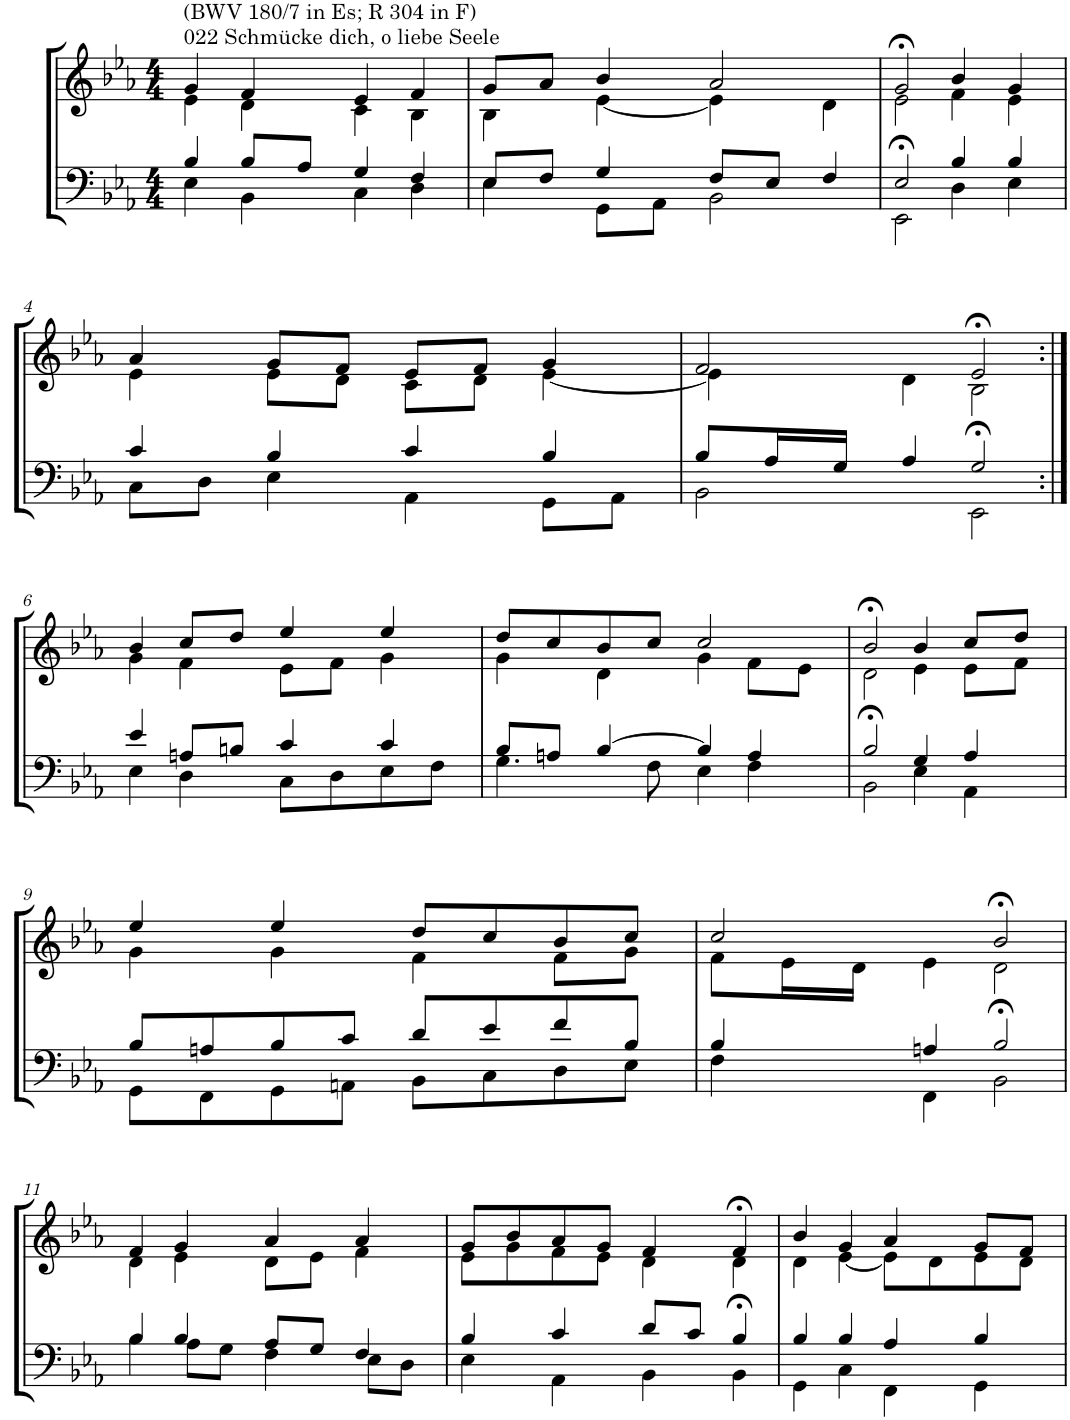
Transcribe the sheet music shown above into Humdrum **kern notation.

**kern	**kern
*part2	*part1
*staff2	*staff1
*I"Tenor/Baß	*I"Sopran/Alt
*clefF4	*clefG2
*k[b-e-a-]	*k[b-e-a-]
*M4/4	*M4/4
=1	=1
*^	*^
!	!	!LO:TX:a:t=022 Schmücke dich, o liebe Seele	!
!	!	!LO:TX:a:t=(BWV 180/7 in Es; R 304 in F)	!
4B-/	4E-\	4g/	4e-\
8B-/L	4BB-\	4f/	4d\
8A-/J	.	.	.
4G/	4C\	4e-/	4c\
4F/	4D\	4f/	4B-\
=2	=2	=2	=2
8E-/L	4E-\	8g/L	4B-\
8F/J	.	8a-/J	.
4G/	8GG\L	4b-/	[4e-\
.	8AA-\J	.	.
8F/L	2BB-\	2a-/	4e-\]
8E-/J	.	.	.
4F/	.	.	4d\
=3	=3	=3	=3
2E-/	2EE->\	2g>/	2e-\
4B-/	4D\	4b-/	4f\
4B-/	4E-\	4g/	4e-\
!!LO:LB:g=z	!!
=4	=4	=4	=4
4c/	8C\L	4a-/	4e-\
.	8D\J	.	.
4B-/	4E-\	8g/L	8e-\L
.	.	8f/J	8d\J
4c/	4AA-\	8e-/L	8c\L
.	.	8f/J	8d\J
4B-/	8GG\L	4g/	[4e-\
.	8AA-\J	.	.
=5	=5	=5	=5
8B-/L	2BB-\	2f/	4e-\]
16A-/L	.	.	.
16G/JJ	.	.	.
4A-/	.	.	4d\
2G/	2EE->\	2e->/	2B-\
!!LO:LB:g=z	!!
=6:|!	=6:|!	=6:|!	=6:|!
4e-/	4E-\	4b-/	4g\
8An/L	4D\	8cc/L	4f\
8Bn/J	.	8dd/J	.
4c/	8C\L	4ee-/	8e-\L
.	8D\	.	8f\J
4c/	8E-\	4ee-/	4g\
.	8F\J	.	.
=7	=7	=7	=7
8B-/L	4.G\	8dd/L	4g\
8An/J	.	8cc/	.
[4B-/	.	8b-/	4d\
.	8F\	8cc/J	.
4B-/]	4E-\	2cc/	4g\
4A/	4F\	.	8f\L
.	.	.	8e-\J
=8	=8	=8	=8
2B-/	2BB->\	2b->/	2d\
4G/	4E-\	4b-/	4e-\
4A-/	4AA-\	8cc/L	8e-\L
.	.	8dd/J	8f\J
!!LO:LB:g=z	!!
=9	=9	=9	=9
8B-/L	8GG\L	4ee-/	4g\
8An/	8FF\	.	.
8B-/	8GG\	4ee-/	4g\
8c/J	8AAn\J	.	.
8d/L	8BB-\L	8dd/L	4f\
8e-/	8C\	8cc/	.
8f/	8D\	8b-/	8f\L
8B-/J	8E-\J	8cc/J	8g\J
=10	=10	=10	=10
4B-/	4F\	2cc/	8f\L
.	.	.	16e-\L
.	.	.	16d\JJ
4An/	4FF\	.	4e-\
2B-/	2BB->\	2b->/	2d\
!!LO:LB:g=z	!!
=11	=11	=11	=11
4B-/	4B-\	4f/	4d\
4B-/	8A-\L	4g/	4e-\
.	8G\J	.	.
8A-/L	4F\	4a-/	8d\L
8G/J	.	.	8e-\J
4F/	8E-\L	4a-/	4f\
.	8D\J	.	.
=12	=12	=12	=12
4B-/	4E-\	8g/L	8e-\L
.	.	8b-/	8g\
4c/	4AA-\	8a-/	8f\
.	.	8g/J	8e-\J
8d/L	4BB-\	4f/	4d\
8c/J	.	.	.
4B-/	4BB->\	4f>/	4d\
=13	=13	=13	=13
4B-/	4GG\	4b-/	4d\
4B-/	4C\	4g/	[4e-\
4A-/	4FF\	4a-/	8e-\L]
.	.	.	8d\
4B-/	4GG\	8g/L	8e-\
.	.	8f/J	8d\J
*v	*v	*	*
*	*v	*v
=	=
*-	*-
